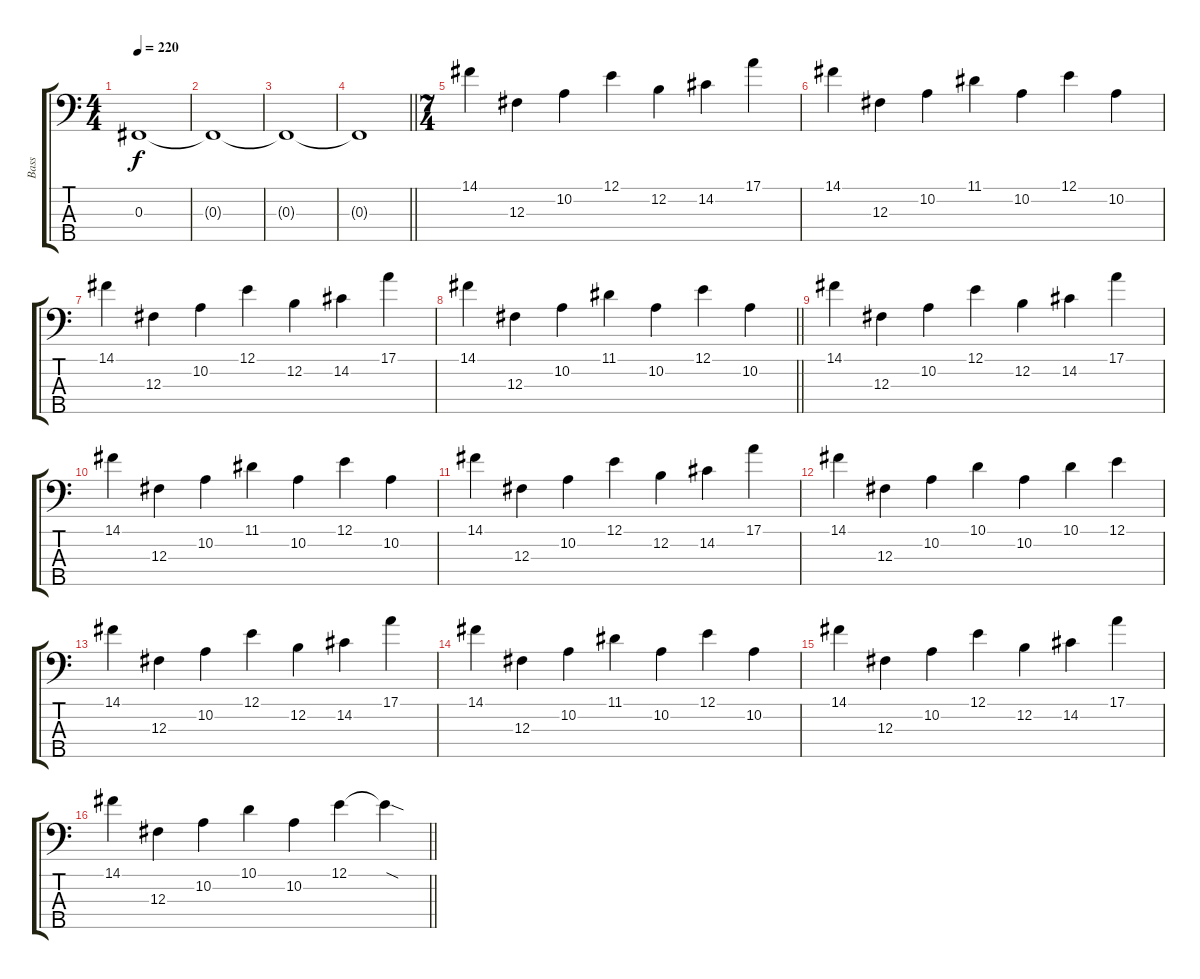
\track ("Bass" "Bass") {instrument electricbassfinger}
\staff {score tabs}
\tuning (E2 B1 Gb1 Db1 Ab0) {hide}
\ts (4 4)
\tempo 220
\clef f4
\ks c
0.3.1{dy f} |
0.3{t}.1 |
0.3{t}.1 |
\barLineRight lightlight
0.3{t}.1 |
\ts (7 4)
14.1.4{instrument electricbassfinger} 12.3.4 10.2.4 12.1.4 12.2.4 14.2.4 17.1.4 |
14.1.4 12.3.4 10.2.4 11.1.4 10.2.4 12.1.4 10.2.4 |
14.1.4 12.3.4 10.2.4 12.1.4 12.2.4 14.2.4 17.1.4 |
\barLineRight lightlight
14.1.4 12.3.4 10.2.4 11.1.4 10.2.4 12.1.4 10.2.4 |
14.1.4 12.3.4 10.2.4 12.1.4 12.2.4 14.2.4 17.1.4 |
14.1.4 12.3.4 10.2.4 11.1.4 10.2.4 12.1.4 10.2.4 |
14.1.4 12.3.4 10.2.4 12.1.4 12.2.4 14.2.4 17.1.4 |
14.1.4 12.3.4 10.2.4 10.1.4 10.2.4 10.1.4 12.1.4 |
14.1.4 12.3.4 10.2.4 12.1.4 12.2.4 14.2.4 17.1.4 |
14.1.4 12.3.4 10.2.4 11.1.4 10.2.4 12.1.4 10.2.4 |
14.1.4 12.3.4 10.2.4 12.1.4 12.2.4 14.2.4 17.1.4 |
\barLineRight lightlight
14.1.4 12.3.4 10.2.4 10.1.4 10.2.4 12.1.4 12.1{sod t}.4
